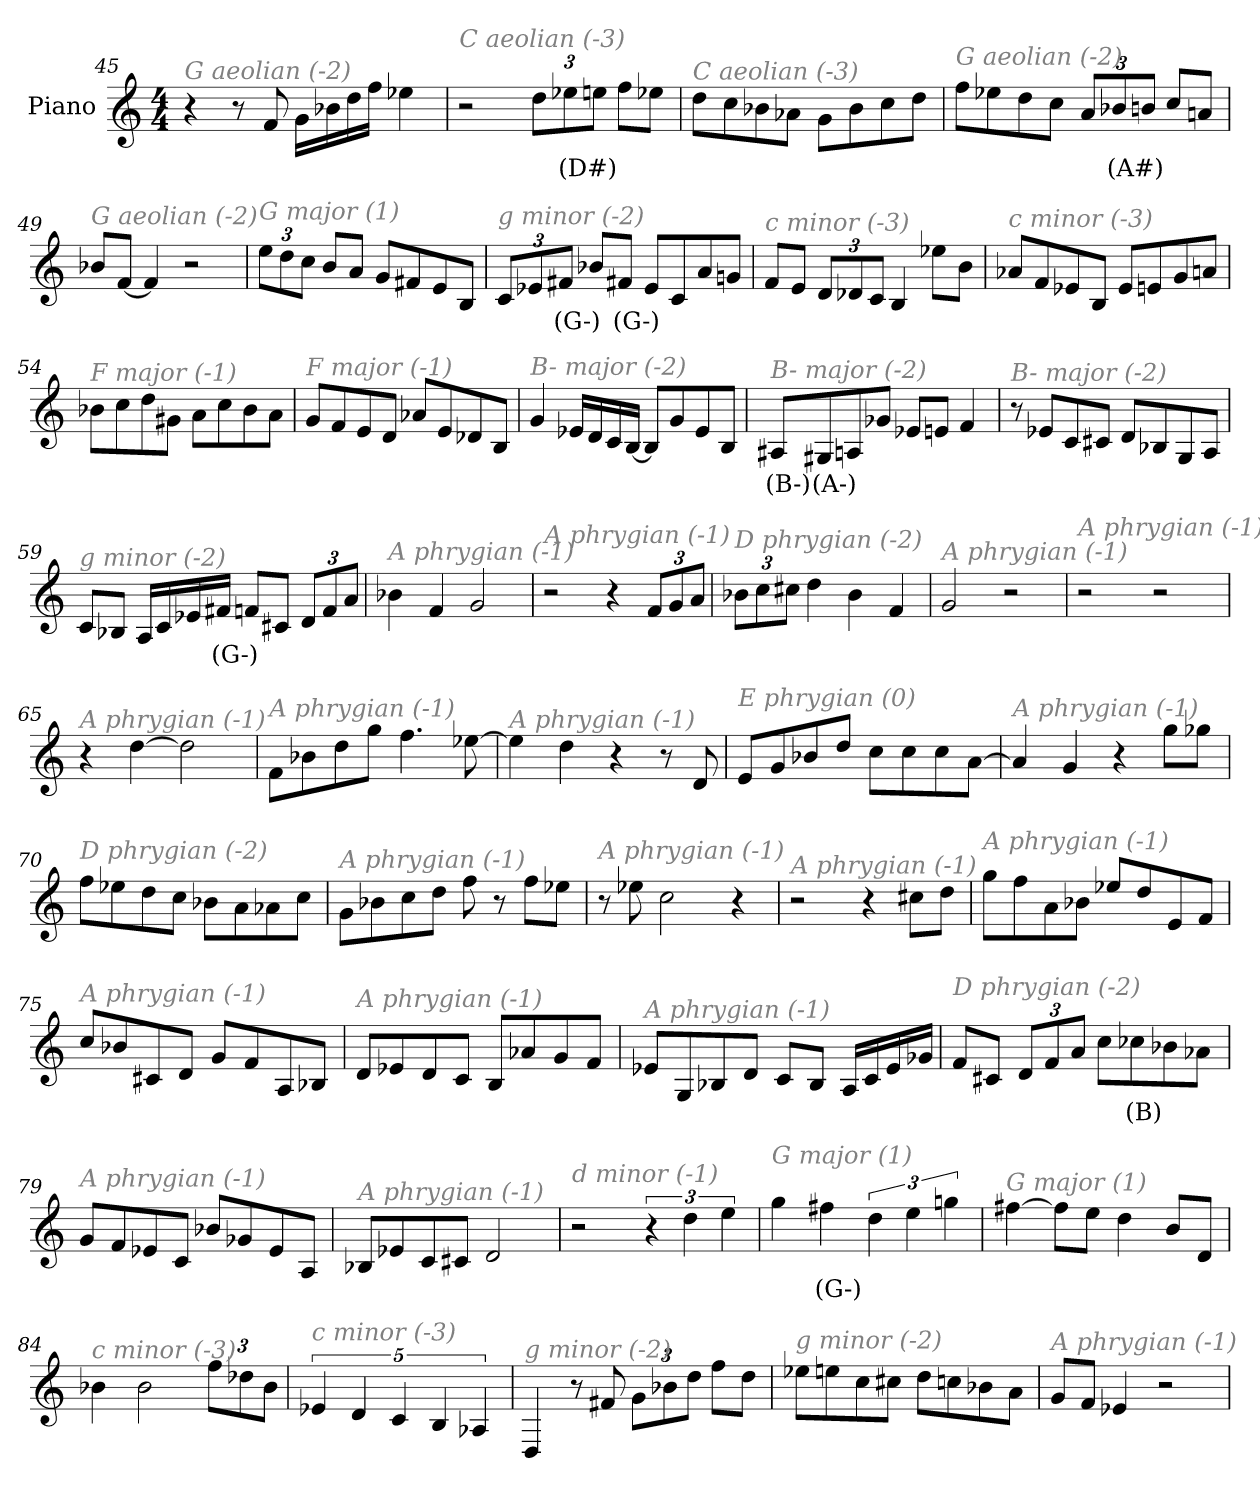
**kern	**text
*part1	*part1
*staff1	*staff1
*I"Piano	*
*I'Pno	*
!!LO:LB:g=z
*clefG2	*
*k[]	*
*M4/4	*
=45	=45
!LO:TX:i:color=#808080:t=G aeolian (-2)	!
4r	.
8r	.
8f/	.
16g\LL	.
16b-X\	.
16dd\	.
16ff\JJ	.
4ee-X\	.
=46	=46
!LO:TX:i:color=#808080:t=C aeolian (-3)	!
2r	.
*Xbrackettup	*
12dd\L	.
12ee-Xi\	(D#)
12ee\J	.
8ff\L	.
8ee-X\J	.
=47	=47
!LO:TX:i:color=#808080:t=C aeolian (-3)	!
8dd\L	.
8cc\	.
8b-X\	.
8a-X\J	.
8g\L	.
8b-\	.
8cc\	.
8dd\J	.
=48	=48
!LO:TX:i:color=#808080:t=G aeolian (-2)	!
8ff\L	.
8ee-X\	.
8dd\	.
8cc\J	.
12a/L	.
12b-Xi/	(A#)
12b/J	.
8cc/L	.
8an/J	.
!!LO:LB:g=z
=49	=49
!LO:TX:i:color=#808080:t=G aeolian (-2)	!
8b-X/L	.
[8f/J	.
4f/]	.
2r	.
=50	=50
!LO:TX:i:color=#808080:t=G major (1)	!
12ee\L	.
12dd\	.
12cc\J	.
8b/L	.
8a/J	.
8g/L	.
8f#X/	.
8e/	.
8B/J	.
=51	=51
!LO:TX:i:color=#808080:t=g minor (-2)	!
12c/L	.
12e-X/	.
12f#Xi/J	(G-)
8b-X/L	.
8f#Xi/J	(G-)
8e-/L	.
8c/	.
8a/	.
8gn/J	.
=52	=52
!LO:TX:i:color=#808080:t=c minor (-3)	!
8f/L	.
8e/J	.
12d/L	.
12d-X/	.
12c/J	.
4B/	.
8ee-X\L	.
8b\J	.
!!LO:LB:g=z
=53	=53
!LO:TX:i:color=#808080:t=c minor (-3)	!
8a-X/L	.
8f/	.
8e-X/	.
8B/J	.
8e-/L	.
8en/	.
8g/	.
8an/J	.
=54	=54
!LO:TX:i:color=#808080:t=F major (-1)	!
8b-X\L	.
8cc\	.
8dd\	.
8g#X\J	.
8a\L	.
8cc\	.
8b-\	.
8a\J	.
=55	=55
!LO:TX:i:color=#808080:t=F major (-1)	!
8g/L	.
8f/	.
8e/	.
8d/J	.
8a-X/L	.
8e/	.
8d-X/	.
8B/J	.
=56	=56
!LO:TX:i:color=#808080:t=B- major (-2)	!
4g/	.
16e-X/LL	.
16d/	.
16c/	.
[16B/JJ	.
8B/L]	.
8g/	.
8e-/	.
8B/J	.
!!LO:LB:g=z
=57	=57
!LO:TX:i:color=#808080:t=B- major (-2)	!
8A#Xj/L	(B-)
8G#Xi/	(A-)
8An/	.
8g-X/J	.
8e-X/L	.
8en/J	.
4f/	.
=58	=58
!LO:TX:i:color=#808080:t=B- major (-2)	!
8r	.
8e-X/L	.
8c/	.
8c#X/J	.
8d/L	.
8B-X/	.
8G/	.
8A/J	.
=59	=59
!LO:TX:i:color=#808080:t=g minor (-2)	!
8c/L	.
8B-X/J	.
16A/LL	.
16c/	.
16e-X/	.
16f#Xi/JJ	(G-)
8f/L	.
8c#X/J	.
12d/L	.
12f/	.
12a/J	.
=60	=60
!LO:TX:i:color=#808080:t=A phrygian (-1)	!
4b-X\	.
4f/	.
2g/	.
!!LO:LB:g=z
=61	=61
!LO:TX:i:color=#808080:t=A phrygian (-1)	!
2r	.
4r	.
12f/L	.
12g/	.
12a/J	.
=62	=62
!LO:TX:i:color=#808080:t=D phrygian (-2)	!
12b-X\L	.
12cc\	.
12cc#X\J	.
4dd\	.
4b-\	.
4f/	.
=63	=63
!LO:TX:i:color=#808080:t=A phrygian (-1)	!
2g/	.
2r	.
=64	=64
!LO:TX:i:color=#808080:t=A phrygian (-1)	!
2r	.
2r	.
=65	=65
!LO:TX:i:color=#808080:t=A phrygian (-1)	!
4r	.
[4dd\	.
2dd\]	.
=66	=66
!LO:TX:i:color=#808080:t=A phrygian (-1)	!
8f\L	.
8b-X\	.
8dd\	.
8gg\J	.
4.ff\	.
[8ee-X\	.
!!LO:LB:g=z
=67	=67
!LO:TX:i:color=#808080:t=A phrygian (-1)	!
4ee-\]	.
4dd\	.
4r	.
8r	.
8d/	.
=68	=68
!LO:TX:i:color=#808080:t=E phrygian (0)	!
8e/L	.
8g/	.
8b-X/	.
8dd/J	.
8cc\L	.
8cc\	.
8cc\	.
[8a\J	.
=69	=69
!LO:TX:i:color=#808080:t=A phrygian (-1)	!
4a/]	.
4g/	.
4r	.
8gg\L	.
8gg-X\J	.
=70	=70
!LO:TX:i:color=#808080:t=D phrygian (-2)	!
8ff\L	.
8ee-X\	.
8dd\	.
8cc\J	.
8b-X\L	.
8a\	.
8a-X\	.
8cc\J	.
=71	=71
!LO:TX:i:color=#808080:t=A phrygian (-1)	!
8g\L	.
8b-X\	.
8cc\	.
8dd\J	.
8ff\	.
8r	.
8ff\L	.
8ee-X\J	.
!!LO:LB:g=z
=72	=72
!LO:TX:i:color=#808080:t=A phrygian (-1)	!
8r	.
8ee-X\	.
2cc\	.
4r	.
=73	=73
!LO:TX:i:color=#808080:t=A phrygian (-1)	!
2r	.
4r	.
8cc#X\L	.
8dd\J	.
=74	=74
!LO:TX:i:color=#808080:t=A phrygian (-1)	!
8gg\L	.
8ff\	.
8a\	.
8b-X\J	.
8ee-X/L	.
8dd/	.
8e/	.
8f/J	.
=75	=75
!LO:TX:i:color=#808080:t=A phrygian (-1)	!
8cc/L	.
8b-X/	.
8c#X/	.
8d/J	.
8g/L	.
8f/	.
8A/	.
8B-X/J	.
=76	=76
!LO:TX:i:color=#808080:t=A phrygian (-1)	!
8d/L	.
8e-X/	.
8d/	.
8c/J	.
8B/L	.
8a-X/	.
8g/	.
8f/J	.
!!LO:LB:g=z
=77	=77
!LO:TX:i:color=#808080:t=A phrygian (-1)	!
8e-X/L	.
8G/	.
8B-X/	.
8d/J	.
8c/L	.
8B-/J	.
16A/LL	.
16c/	.
16e-/	.
16g-X/JJ	.
=78	=78
!LO:TX:i:color=#808080:t=D phrygian (-2)	!
8f/L	.
8c#X/J	.
12d/L	.
12f/	.
12a/J	.
8cc\L	.
8cc-Xi\	(B)
8b-X\	.
8a-X\J	.
=79	=79
!LO:TX:i:color=#808080:t=A phrygian (-1)	!
8g/L	.
8f/	.
8e-X/	.
8c/J	.
8b-X/L	.
8g-X/	.
8e-/	.
8A/J	.
=80	=80
!LO:TX:i:color=#808080:t=A phrygian (-1)	!
8B-X/L	.
8e-X/	.
8c/	.
8c#X/J	.
2d/	.
!!LO:LB:g=z
=81	=81
!LO:TX:i:color=#808080:t=d minor (-1)	!
2r	.
*brackettup	*
6r	.
6dd\	.
6ee\	.
=82	=82
!LO:TX:i:color=#808080:t=G major (1)	!
4gg\	.
4ff#Xi\	(G-)
6dd\	.
6ee\	.
6ggn\	.
=83	=83
!LO:TX:i:color=#808080:t=G major (1)	!
[4ff#X\	.
8ff#\L]	.
8ee\J	.
4dd\	.
8b/L	.
8d/J	.
=84	=84
!LO:TX:i:color=#808080:t=c minor (-3)	!
4b-X\	.
2b-\	.
*Xbrackettup	*
12ff\L	.
12dd-X\	.
12b-\J	.
=85	=85
*brackettup	*
!LO:TX:i:color=#808080:t=c minor (-3)	!
5e-X/	.
5d/	.
5c/	.
5B/	.
5A-X/	.
!!LO:LB:g=z
=86	=86
!LO:TX:i:color=#808080:t=g minor (-2)	!
4D/	.
8r	.
8f#X/	.
*Xbrackettup	*
12g\L	.
12b-X\	.
12dd\J	.
8ff\L	.
8dd\J	.
=87	=87
!LO:TX:i:color=#808080:t=g minor (-2)	!
8ee-X\L	.
8een\	.
8cc\	.
8cc#X\J	.
8dd\L	.
8ccn\	.
8b-X\	.
8a\J	.
=88	=88
!LO:TX:i:color=#808080:t=A phrygian (-1)	!
8g/L	.
8f/J	.
4e-X/	.
2r	.
=	=
*-	*-
